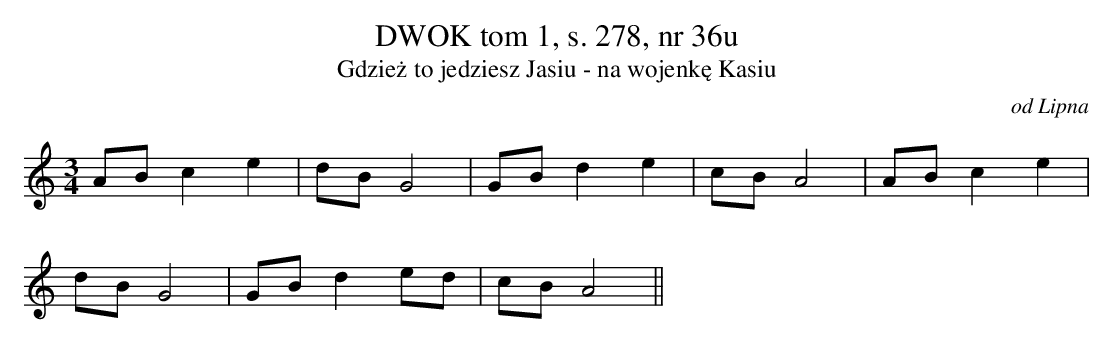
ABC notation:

X:1
T: DWOK tom 1, s. 278, nr 36u
T: Gdzież to jedziesz Jasiu - na wojenkę Kasiu
O: od Lipna
M: 3/4
L: 1/8
K: C
ABc2e2 | dBG4 | GBd2e2 | cBA4 | ABc2e2 |
dBG4 | GBd2ed | cBA4||
